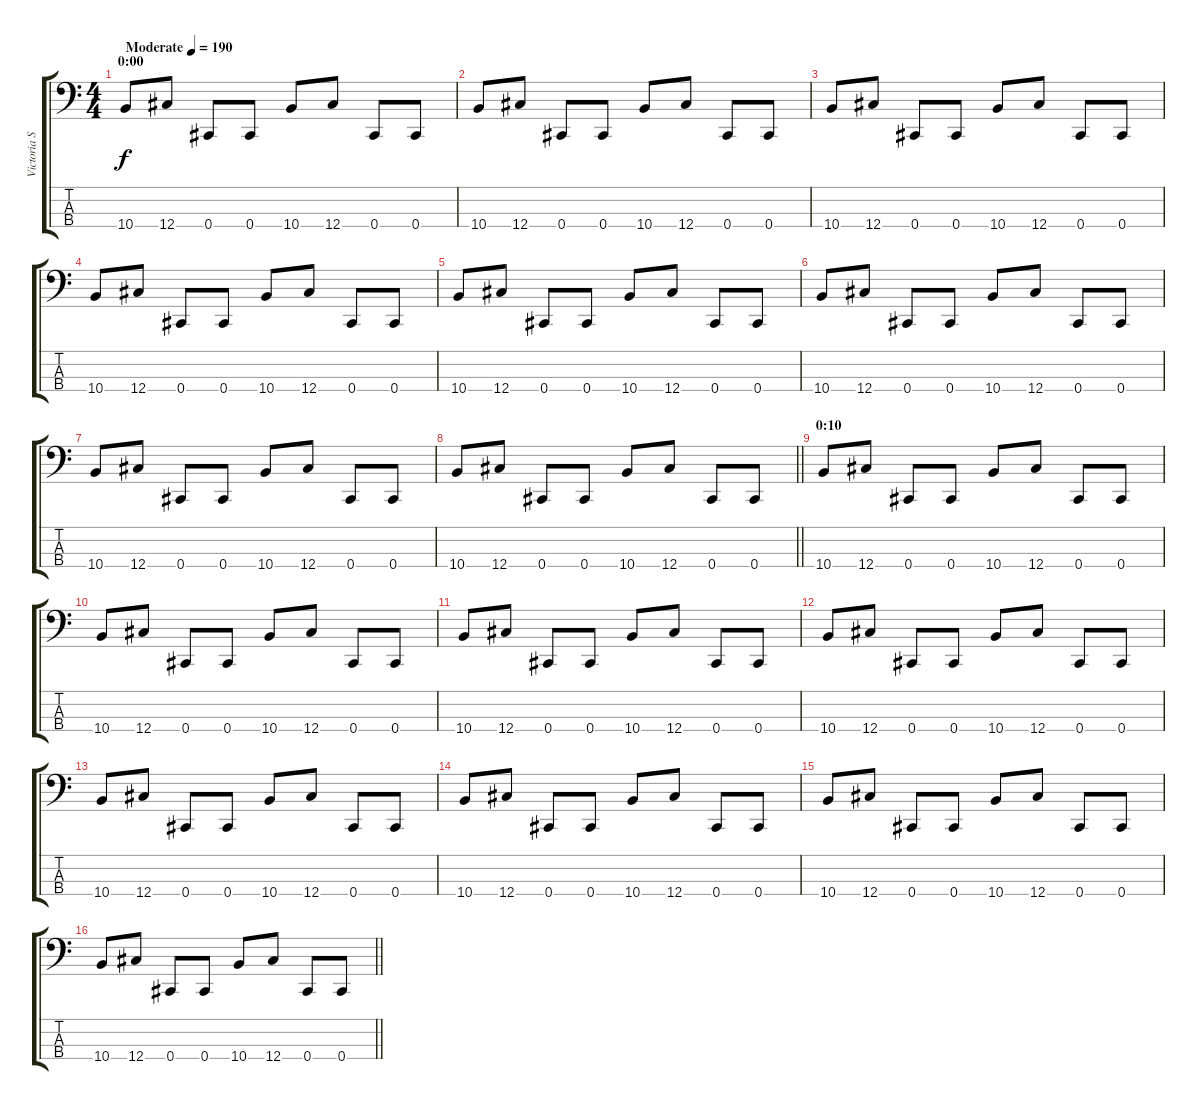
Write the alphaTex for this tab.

\track ("Victoria Sztuka" "Victoria S") {instrument electricbassfinger}
\staff {score tabs}
\tuning (Gb2 Db2 Ab1 Db1) {hide}
\ts (4 4)
\section ("" "0:00")
\tempo (190 "Moderate")
\clef f4
\ks c
10.4.8{dy f instrument electricbassfinger} 12.4.8 0.4.8 0.4.8 10.4.8 12.4.8 0.4.8 0.4.8 |
10.4.8 12.4.8 0.4.8 0.4.8 10.4.8 12.4.8 0.4.8 0.4.8 |
10.4.8 12.4.8 0.4.8 0.4.8 10.4.8 12.4.8 0.4.8 0.4.8 |
10.4.8 12.4.8 0.4.8 0.4.8 10.4.8 12.4.8 0.4.8 0.4.8 |
10.4.8 12.4.8 0.4.8 0.4.8 10.4.8 12.4.8 0.4.8 0.4.8 |
10.4.8 12.4.8 0.4.8 0.4.8 10.4.8 12.4.8 0.4.8 0.4.8 |
10.4.8 12.4.8 0.4.8 0.4.8 10.4.8 12.4.8 0.4.8 0.4.8 |
\barLineRight lightlight
10.4.8 12.4.8 0.4.8 0.4.8 10.4.8 12.4.8 0.4.8 0.4.8 |
\section ("" "0:10")
10.4.8 12.4.8 0.4.8 0.4.8 10.4.8 12.4.8 0.4.8 0.4.8 |
10.4.8 12.4.8 0.4.8 0.4.8 10.4.8 12.4.8 0.4.8 0.4.8 |
10.4.8 12.4.8 0.4.8 0.4.8 10.4.8 12.4.8 0.4.8 0.4.8 |
10.4.8 12.4.8 0.4.8 0.4.8 10.4.8 12.4.8 0.4.8 0.4.8 |
10.4.8 12.4.8 0.4.8 0.4.8 10.4.8 12.4.8 0.4.8 0.4.8 |
10.4.8 12.4.8 0.4.8 0.4.8 10.4.8 12.4.8 0.4.8 0.4.8 |
10.4.8 12.4.8 0.4.8 0.4.8 10.4.8 12.4.8 0.4.8 0.4.8 |
\barLineRight lightlight
10.4.8 12.4.8 0.4.8 0.4.8 10.4.8 12.4.8 0.4.8 0.4.8
